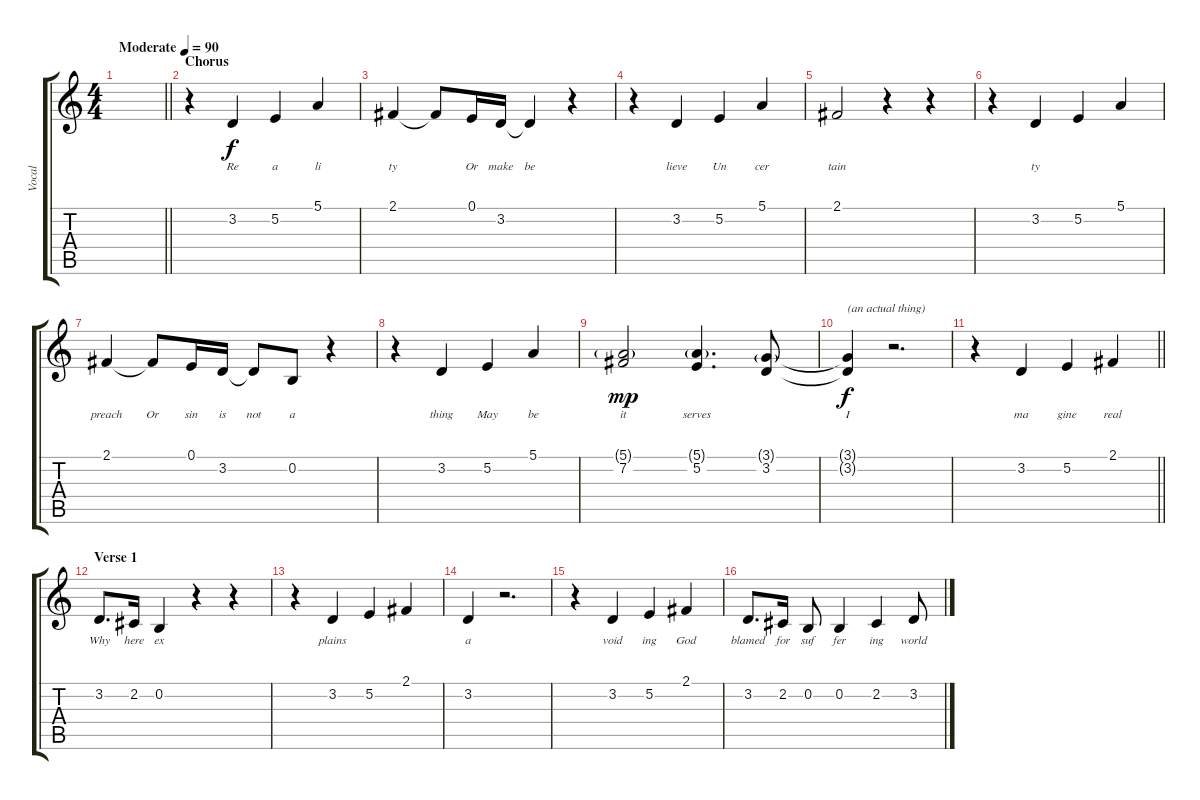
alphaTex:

\track ("Vocal" "Vocal") {instrument acousticgrandpiano}
\staff {score tabs}
\tuning (E4 B3 G3 D3 A2 E2) {hide}
\ts (4 4)
\tempo (90 "Moderate")
\clef g2
\barLineRight lightlight
\ks c
|
\section ("" "Chorus")
r.4 3.2.4{lyrics (0 "Re") lyrics (1 "") lyrics (2 "") lyrics (3 "") lyrics (4 "")} 5.2.4{lyrics (0 "a") lyrics (1 "") lyrics (2 "") lyrics (3 "") lyrics (4 "")} 5.1.4{lyrics (0 "li") lyrics (1 "") lyrics (2 "") lyrics (3 "") lyrics (4 "")} |
2.1.4{lyrics (0 "ty") lyrics (1 "") lyrics (2 "") lyrics (3 "") lyrics (4 "")} 2.1{t}.8{lyrics (0 "") lyrics (1 "") lyrics (2 "") lyrics (3 "") lyrics (4 "")} 0.1.16{lyrics (0 "Or") lyrics (1 "") lyrics (2 "") lyrics (3 "") lyrics (4 "")} 3.2.16{lyrics (0 "make") lyrics (1 "") lyrics (2 "") lyrics (3 "") lyrics (4 "")} 3.2{t}.4{lyrics (0 "be") lyrics (1 "") lyrics (2 "") lyrics (3 "") lyrics (4 "")} r.4 |
r.4 3.2.4{lyrics (0 "lieve") lyrics (1 "") lyrics (2 "") lyrics (3 "") lyrics (4 "")} 5.2.4{lyrics (0 "Un") lyrics (1 "") lyrics (2 "") lyrics (3 "") lyrics (4 "")} 5.1.4{lyrics (0 "cer") lyrics (1 "") lyrics (2 "") lyrics (3 "") lyrics (4 "")} |
2.1.2{lyrics (0 "tain") lyrics (1 "") lyrics (2 "") lyrics (3 "") lyrics (4 "")} r.4 r.4 |
r.4 3.2.4{lyrics (0 "ty") lyrics (1 "") lyrics (2 "") lyrics (3 "") lyrics (4 "")} 5.2.4{lyrics (0 "") lyrics (1 "") lyrics (2 "") lyrics (3 "") lyrics (4 "")} 5.1.4{lyrics (0 "") lyrics (1 "") lyrics (2 "") lyrics (3 "") lyrics (4 "")} |
2.1.4{lyrics (0 "preach") lyrics (1 "") lyrics (2 "") lyrics (3 "") lyrics (4 "")} 2.1{t}.8{lyrics (0 "Or") lyrics (1 "") lyrics (2 "") lyrics (3 "") lyrics (4 "")} 0.1.16{lyrics (0 "sin") lyrics (1 "") lyrics (2 "") lyrics (3 "") lyrics (4 "")} 3.2.16{lyrics (0 "is") lyrics (1 "") lyrics (2 "") lyrics (3 "") lyrics (4 "")} 3.2{t}.8{lyrics (0 "not") lyrics (1 "") lyrics (2 "") lyrics (3 "") lyrics (4 "")} 0.2.8{lyrics (0 "a") lyrics (1 "") lyrics (2 "") lyrics (3 "") lyrics (4 "")} r.4 |
r.4 3.2.4{lyrics (0 "thing") lyrics (1 "") lyrics (2 "") lyrics (3 "") lyrics (4 "")} 5.2.4{lyrics (0 "May") lyrics (1 "") lyrics (2 "") lyrics (3 "") lyrics (4 "")} 5.1.4{lyrics (0 "be") lyrics (1 "") lyrics (2 "") lyrics (3 "") lyrics (4 "")} |
(5.1{g} 7.2).2{lyrics (0 "it") lyrics (1 "") lyrics (2 "") lyrics (3 "") lyrics (4 "") dy mp} (5.1{g} 5.2).4{d lyrics (0 "serves") lyrics (1 "") lyrics (2 "") lyrics (3 "") lyrics (4 "")} (3.1{g} 3.2).8{lyrics (0 "") lyrics (1 "") lyrics (2 "") lyrics (3 "") lyrics (4 "")} |
(3.1{t} 3.2{t}).4{txt "(an actual thing)" lyrics (0 "I") lyrics (1 "") lyrics (2 "") lyrics (3 "") lyrics (4 "") dy f} r.2{d} |
\barLineRight lightlight
r.4 3.2.4{lyrics (0 "ma") lyrics (1 "") lyrics (2 "") lyrics (3 "") lyrics (4 "")} 5.2.4{lyrics (0 "gine") lyrics (1 "") lyrics (2 "") lyrics (3 "") lyrics (4 "")} 2.1.4{lyrics (0 "real") lyrics (1 "") lyrics (2 "") lyrics (3 "") lyrics (4 "")} |
\section ("" "Verse 1")
3.2.8{d lyrics (0 "Why") lyrics (1 "") lyrics (2 "") lyrics (3 "") lyrics (4 "")} 2.2.16{lyrics (0 "here") lyrics (1 "") lyrics (2 "") lyrics (3 "") lyrics (4 "")} 0.2.4{lyrics (0 "ex") lyrics (1 "") lyrics (2 "") lyrics (3 "") lyrics (4 "")} r.4 r.4 |
r.4 3.2.4{lyrics (0 "plains") lyrics (1 "") lyrics (2 "") lyrics (3 "") lyrics (4 "")} 5.2.4{lyrics (0 "") lyrics (1 "") lyrics (2 "") lyrics (3 "") lyrics (4 "")} 2.1.4{lyrics (0 "") lyrics (1 "") lyrics (2 "") lyrics (3 "") lyrics (4 "")} |
3.2.4{lyrics (0 "a") lyrics (1 "") lyrics (2 "") lyrics (3 "") lyrics (4 "")} r.2{d} |
r.4 3.2.4{lyrics (0 "void") lyrics (1 "") lyrics (2 "") lyrics (3 "") lyrics (4 "")} 5.2.4{lyrics (0 "ing") lyrics (1 "") lyrics (2 "") lyrics (3 "") lyrics (4 "")} 2.1.4{lyrics (0 "God") lyrics (1 "") lyrics (2 "") lyrics (3 "") lyrics (4 "")} |
3.2.8{d lyrics (0 "blamed") lyrics (1 "") lyrics (2 "") lyrics (3 "") lyrics (4 "")} 2.2.16{lyrics (0 "for") lyrics (1 "") lyrics (2 "") lyrics (3 "") lyrics (4 "")} 0.2.8{lyrics (0 "suf") lyrics (1 "") lyrics (2 "") lyrics (3 "") lyrics (4 "")} 0.2.4{lyrics (0 "fer") lyrics (1 "") lyrics (2 "") lyrics (3 "") lyrics (4 "")} 2.2.4{lyrics (0 "ing") lyrics (1 "") lyrics (2 "") lyrics (3 "") lyrics (4 "")} 3.2.8{lyrics (0 "world") lyrics (1 "") lyrics (2 "") lyrics (3 "") lyrics (4 "")}
